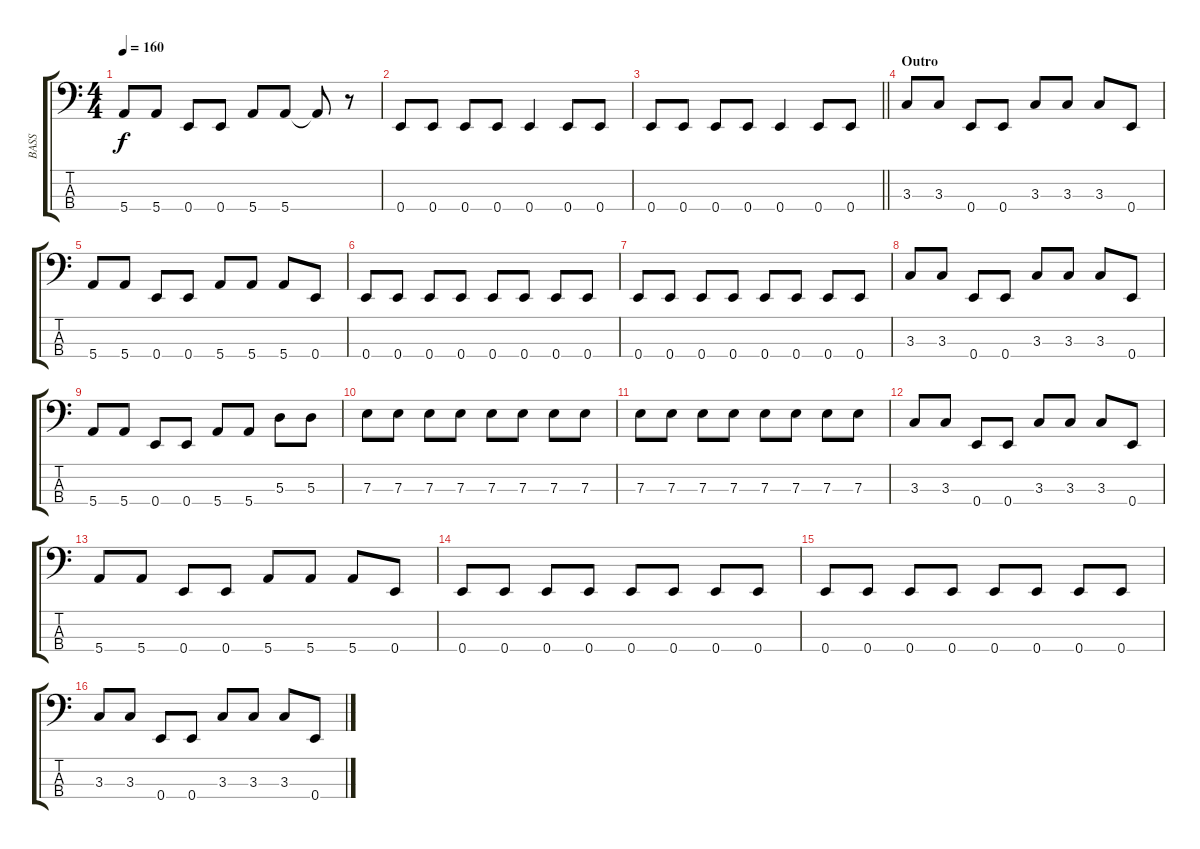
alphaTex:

\track ("BASS" "BASS") {instrument electricbasspick}
\staff {score tabs}
\tuning (G2 D2 A1 E1) {hide}
\ts (4 4)
\tempo 160
\clef f4
\ks c
5.4.8{dy f} 5.4.8 0.4.8 0.4.8 5.4.8 5.4.8 5.4{t}.8 r.8 |
0.4.8 0.4.8 0.4.8 0.4.8 0.4.4 0.4.8 0.4.8 |
\barLineRight lightlight
0.4.8 0.4.8 0.4.8 0.4.8 0.4.4 0.4.8 0.4.8 |
\section ("" "Outro")
3.3.8 3.3.8 0.4.8 0.4.8 3.3.8 3.3.8 3.3.8 0.4.8 |
5.4.8 5.4.8 0.4.8 0.4.8 5.4.8 5.4.8 5.4.8 0.4.8 |
0.4.8 0.4.8 0.4.8 0.4.8 0.4.8 0.4.8 0.4.8 0.4.8 |
0.4.8 0.4.8 0.4.8 0.4.8 0.4.8 0.4.8 0.4.8 0.4.8 |
3.3.8 3.3.8 0.4.8 0.4.8 3.3.8 3.3.8 3.3.8 0.4.8 |
5.4.8 5.4.8 0.4.8 0.4.8 5.4.8 5.4.8 5.3.8 5.3.8 |
7.3.8 7.3.8 7.3.8 7.3.8 7.3.8 7.3.8 7.3.8 7.3.8 |
7.3.8 7.3.8 7.3.8 7.3.8 7.3.8 7.3.8 7.3.8 7.3.8 |
3.3.8 3.3.8 0.4.8 0.4.8 3.3.8 3.3.8 3.3.8 0.4.8 |
5.4.8 5.4.8 0.4.8 0.4.8 5.4.8 5.4.8 5.4.8 0.4.8 |
0.4.8 0.4.8 0.4.8 0.4.8 0.4.8 0.4.8 0.4.8 0.4.8 |
0.4.8 0.4.8 0.4.8 0.4.8 0.4.8 0.4.8 0.4.8 0.4.8 |
3.3.8 3.3.8 0.4.8 0.4.8 3.3.8 3.3.8 3.3.8 0.4.8
